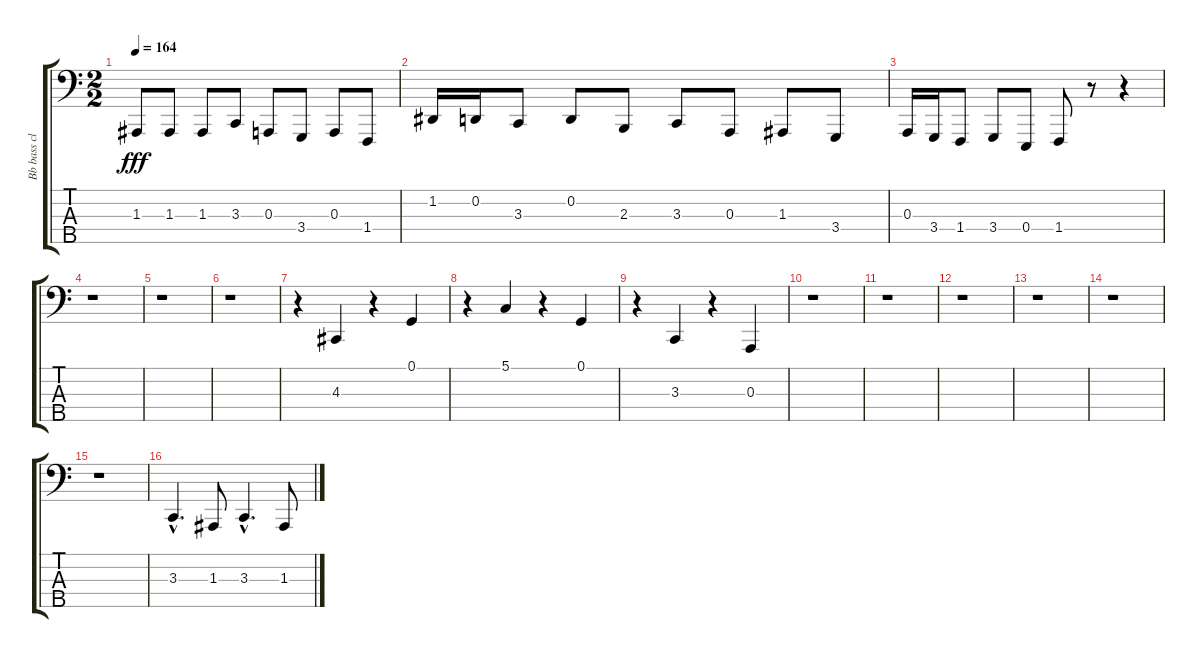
\track ("Bb bass clarinet" "Bb bass cl") {instrument clarinet}
\staff {score tabs}
\tuning (G2 D2 A1 E1 B0) {hide}
\ts (2 2)
\tempo 164
\clef f4
\ks c
1.3.8{dy fff} 1.3.8 1.3.8 3.3.8 0.3.8 3.4.8 0.3.8 1.4.8 |
1.2.16 0.2.16 3.3.8 0.2.8 2.3.8 3.3.8 0.3.8 1.3.8 3.4.8 |
0.3.16 3.4.16 1.4.8 3.4.8 0.4.8 1.4.8 r.8 r.4 |
r.1 |
r.1 |
r.1 |
r.4 4.3.4 r.4 0.1.4 |
r.4 5.1.4 r.4 0.1.4 |
r.4 3.3.4 r.4 0.3.4 |
r.1 |
r.1 |
r.1 |
r.1 |
r.1 |
r.1 |
3.3{hac}.4{d} 1.3.8 3.3{hac}.4{d} 1.3.8
